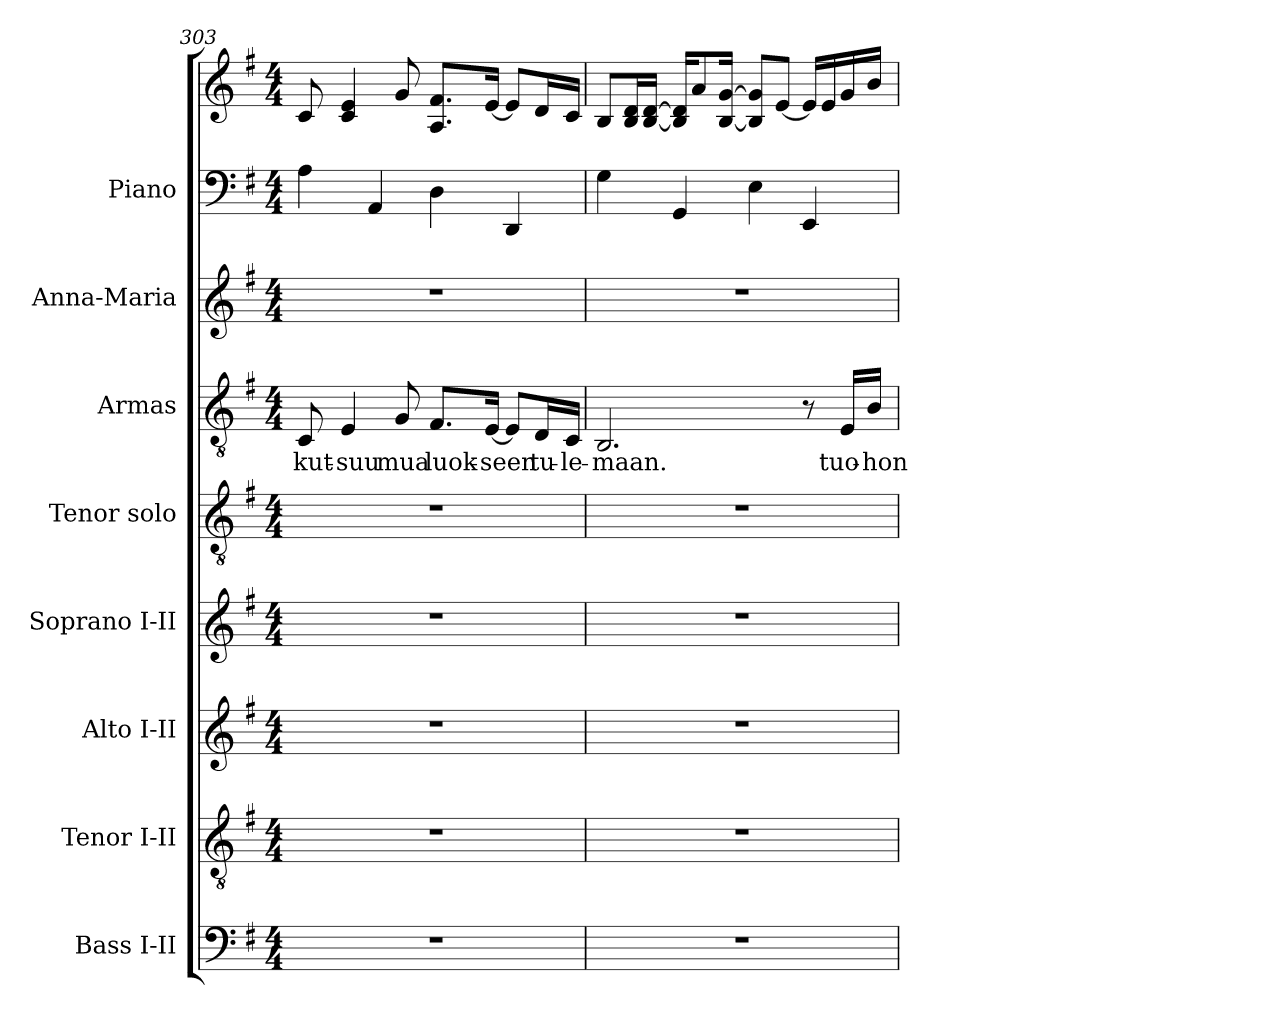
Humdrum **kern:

**kern	**kern	**kern	**kern	**kern	**kern	**text	**kern	**kern	**kern
*part8	*part7	*part6	*part5	*part4	*part3	*part3	*part2	*part1	*part1
*staff9	*staff8	*staff7	*staff6	*staff5	*staff4	*staff4	*staff3	*staff2	*staff1
*I"Bass I-II	*I"Tenor I-II	*I"Alto I-II	*I"Soprano I-II	*I"Tenor solo	*I"Armas	*	*I"Anna-Maria	*I"Piano	*
*I'B.	*I'T.	*I'A.	*I'S.	*I'T. Solo	*I'Armas	*	*I'A-M	*I'Pno.	*
*clefF4	*clefGv2	*clefG2	*clefG2	*clefGv2	*clefGv2	*	*clefG2	*clefF4	*clefG2
*	*ITrd7c12	*	*	*ITrd7c12	*ITrd7c12	*	*	*	*
*k[f#]	*k[f#]	*k[f#]	*k[f#]	*k[f#]	*k[f#]	*	*k[f#]	*k[f#]	*k[f#]
*G:	*G:	*G:	*G:	*G:	*G:	*	*G:	*G:	*G:
*M4/4	*M4/4	*M4/4	*M4/4	*M4/4	*M4/4	*	*M4/4	*M4/4	*M4/4
=303	=303	=303	=303	=303	=303	=303	=303	=303	=303
!	!	!	!	!	!	!LO:LY:b:color=#000000	!	!	!
1r	1r	1r	1r	1r	8CCi/	kut-	1r	4Ai\	8ci/
!	!	!	!	!	!	!LO:LY:b:color=#000000	!	!	!
.	.	.	.	.	4EEi/	-suu	.	.	4ci/ 4ei
.	.	.	.	.	.	.	.	4AAi/	.
!	!	!	!	!	!	!LO:LY:b:color=#000000	!	!	!
.	.	.	.	.	8GGi/	mua	.	.	8gi/
!	!	!	!	!	!	!LO:LY:b:color=#000000	!	!	!
.	.	.	.	.	8.FF#i/L	luok-	.	4Di\	8.Ai/ 8.f#iL
!	!	!	!	!	!	!LO:LY:b:color=#000000	!	!	!
.	.	.	.	.	[<16EEi/Jk	-seen	.	.	[<16ei/Jk
.	.	.	.	.	8EEi/L]	.	.	4DDi/	8ei/L]
!	!	!	!	!	!	!LO:LY:b:color=#000000	!	!	!
.	.	.	.	.	16DDi/L	tu-	.	.	16di/L
!	!	!	!	!	!	!LO:LY:b:color=#000000	!	!	!
.	.	.	.	.	16CCi/JJ	-le-	.	.	16ci/JJ
!!LO:LB:g=z
=304	=304	=304	=304	=304	=304	=304	=304	=304	=304
!	!	!	!	!	!	!LO:LY:b:color=#000000	!	!	!
1r	1r	1r	1r	1r	2.BBBi/	-maan.	1r	4Gi\	8Bi/L
.	.	.	.	.	.	.	.	.	16Bi/ 16diL
.	.	.	.	.	.	.	.	.	[<16Bi/ [>16diJJ
.	.	.	.	.	.	.	.	4GGi/	16Bi/] 16di]KL
.	.	.	.	.	.	.	.	.	8ai/
.	.	.	.	.	.	.	.	.	[<16Bi/ [>16giJk
.	.	.	.	.	.	.	.	4Ei\	8Bi/] 8gi]L
.	.	.	.	.	.	.	.	.	[<8ei/J
.	.	.	.	.	8r	.	.	4EEi/	16ei/LL]
.	.	.	.	.	.	.	.	.	16ei/
!	!	!	!	!	!	!LO:LY:b:color=#000000	!	!	!
.	.	.	.	.	16EEi/LL	tuo-	.	.	16gi/
!	!	!	!	!	!	!LO:LY:b:color=#000000	!	!	!
.	.	.	.	.	16BBi/JJ	-hon	.	.	16bi/JJ
=	=	=	=	=	=	=	=	=	=
*-	*-	*-	*-	*-	*-	*-	*-	*-	*-
